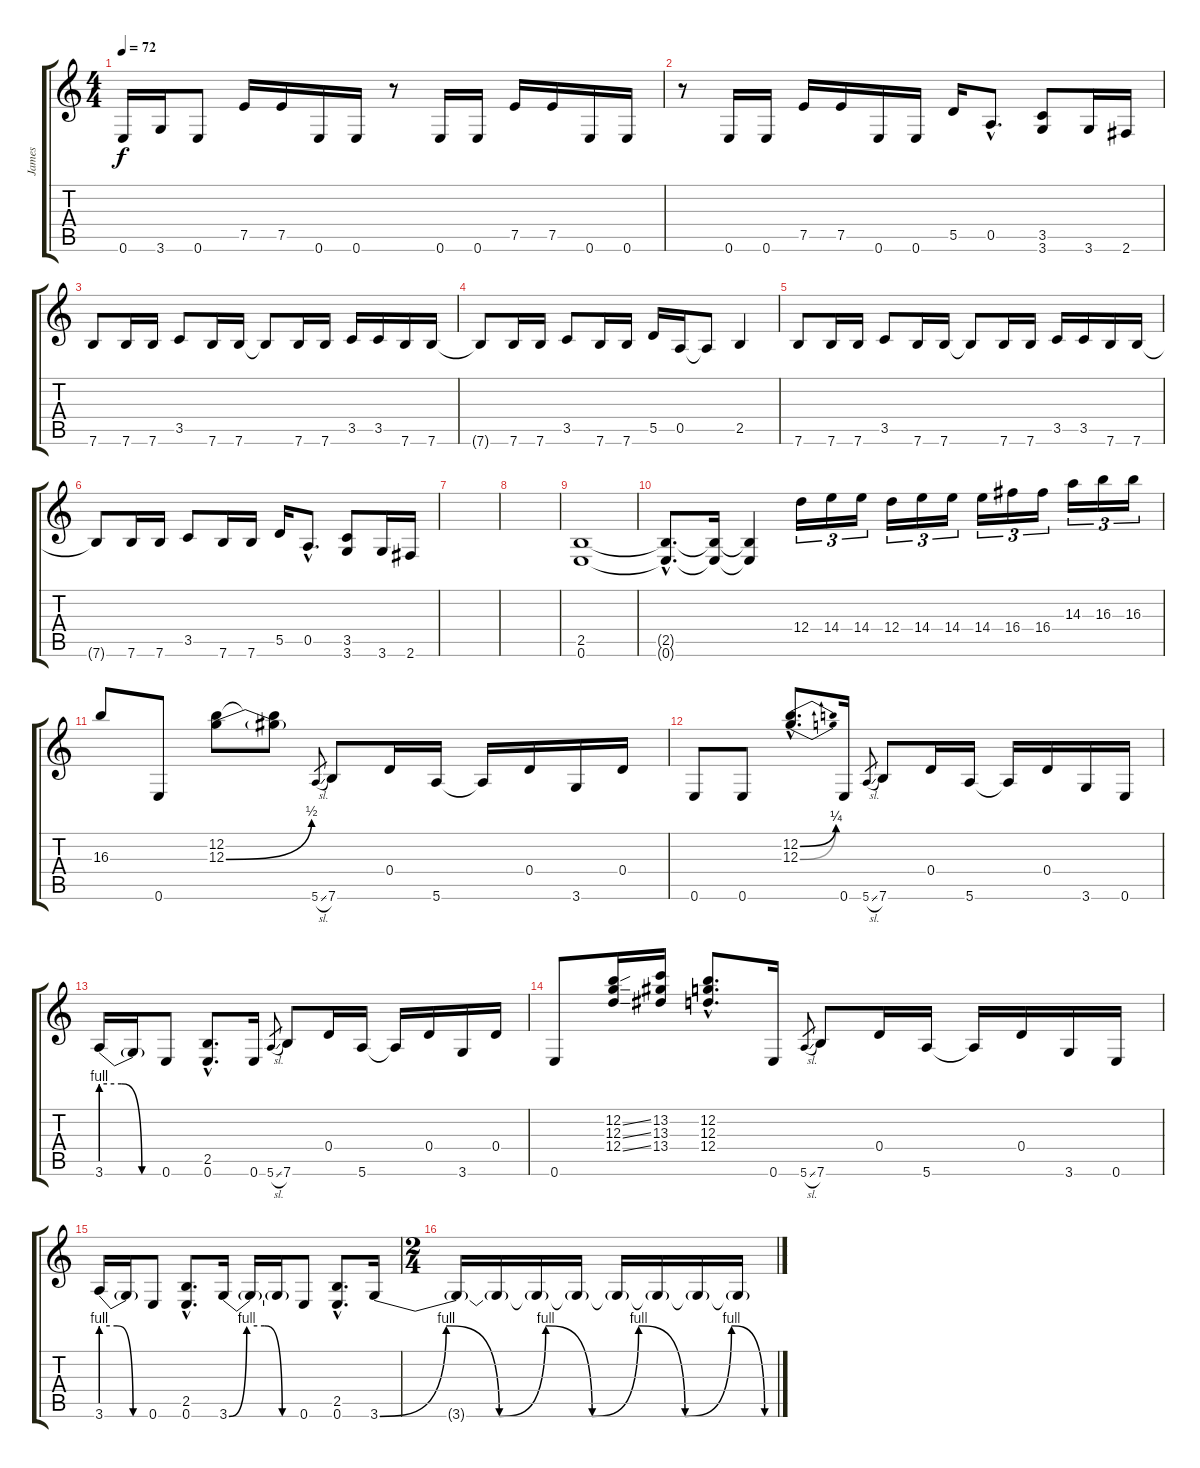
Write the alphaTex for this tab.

\track ("James" "James") {instrument distortionguitar}
\staff {score tabs}
\tuning (E4 B3 G3 D3 A2 E2) {hide}
\ts (4 4)
\tempo 72
\clef g2
\ks c
0.6.16{dy f} 3.6.16 0.6.8 7.5.16 7.5.16 0.6.16 0.6.16 r.8 0.6.16 0.6.16 7.5.16 7.5.16 0.6.16 0.6.16 |
r.8 0.6.16 0.6.16 7.5.16 7.5.16 0.6.16 0.6.16 5.5.16 0.5{hac}.8{d} (3.5 3.6).8 3.6.16 2.6.16 |
7.6.8 7.6.16 7.6.16 3.5.8 7.6.16 7.6.16 7.6{t}.8 7.6.16 7.6.16 3.5.16 3.5.16 7.6.16 7.6.16 |
7.6{t}.8 7.6.16 7.6.16 3.5.8 7.6.16 7.6.16 5.5.16 0.5.16 0.5{t}.8 2.5.4 |
7.6.8 7.6.16 7.6.16 3.5.8 7.6.16 7.6.16 7.6{t}.8 7.6.16 7.6.16 3.5.16 3.5.16 7.6.16 7.6.16 |
7.6{t}.8 7.6.16 7.6.16 3.5.8 7.6.16 7.6.16 5.5.16 0.5{hac}.8{d} (3.5 3.6).8 3.6.16 2.6.16 |
|
|
(2.5 0.6).1 |
(2.5{hac t} 0.6{hac t}).8{d} (2.5{t} 0.6{t}).16 (2.5{t} 0.6{t}).4 12.4.16{tu (3 2)} 14.4.16{tu (3 2)} 14.4.16{tu (3 2)} 12.4.16{tu (3 2)} 14.4.16{tu (3 2)} 14.4.16{tu (3 2)} 14.4.16{tu (3 2)} 16.4.16{tu (3 2)} 16.4.16{tu (3 2)} 14.3.16{tu (3 2)} 16.3.16{tu (3 2)} 16.3.16{tu (3 2)} |
16.3.8 0.6.8 (12.2 12.3{be (bend 0 0 60 2)}).8 (12.2{t} 12.3{t}).8 5.6{sl}.8{gr} 7.6.8 0.4.16 5.6.16 5.6{t}.16 0.4.16 3.6.16 0.4.16 |
0.6.8 0.6.8 (12.2{be (bend 0 0 60 1) hac} 12.3{be (bend 0 0 60 1) hac}).8{d} 0.6.16 5.6{sl}.8{gr} 7.6.8 0.4.16 5.6.16 5.6{t}.16 0.4.16 3.6.16 0.6.16 |
3.6{be (custom 0 4 20 4 40 0 60 0)}.16 3.6{t}.16 0.6.8 (2.5{hac} 0.6{hac}).8{d} 0.6.16 5.6{sl}.8{gr} 7.6.8 0.4.16 5.6.16 5.6{t}.16 0.4.16 3.6.16 0.4.16 |
0.6.8 (12.2{ss} 12.3{ss} 12.4{ss}).16 (13.2 13.3 13.4).16 (12.2{hac} 12.3{hac} 12.4{hac}).8{d} 0.6.16 5.6{sl}.8{gr} 7.6.8 0.4.16 5.6.16 5.6{t}.16 0.4.16 3.6.16 0.6.16 |
3.6{be (custom 0 4 20 4 40 0 60 0)}.16 3.6{t}.16 0.6.8 (2.5{hac} 0.6{hac}).8{d} 3.6{be (custom 0 0 15 4 30 4 45 0 60 0)}.16 3.6{t}.16 3.6{t}.16 0.6.8 (2.5{hac} 0.6{hac}).8{d} 3.6{be (custom 0 0 10 4 18 0 25 4 32 0 39 4 46 0 53 4 58 0 60 0)}.16 |
\ts (2 4)
3.6{t}.16 3.6{t}.16 3.6{t}.16 3.6{t}.16 3.6{t}.16 3.6{t}.16 3.6{t}.16 3.6{t}.16
